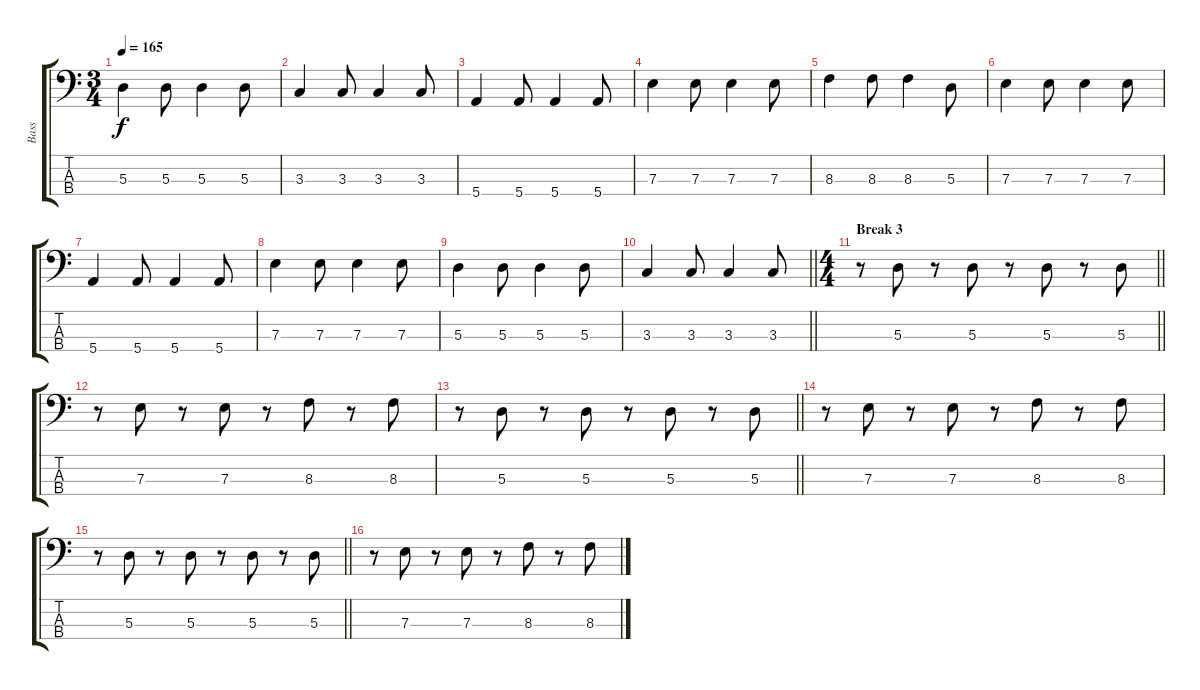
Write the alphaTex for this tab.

\track ("Bass" "Bass") {instrument electricbassfinger}
\staff {score tabs}
\tuning (G2 D2 A1 E1) {hide}
\ts (3 4)
\tempo 165
\clef f4
\ks c
5.3.4{dy f} 5.3.8 5.3.4 5.3.8 |
3.3.4 3.3.8 3.3.4 3.3.8 |
5.4.4{volume 13} 5.4.8 5.4.4 5.4.8 |
7.3.4 7.3.8 7.3.4 7.3.8 |
8.3.4 8.3.8 8.3.4 5.3.8 |
7.3.4 7.3.8 7.3.4 7.3.8 |
5.4.4 5.4.8 5.4.4 5.4.8 |
7.3.4 7.3.8 7.3.4 7.3.8 |
5.3.4 5.3.8 5.3.4 5.3.8 |
\barLineRight lightlight
3.3.4 3.3.8 3.3.4 3.3.8 |
\ts (4 4)
\section ("" "Break 3")
\barLineRight lightlight
r.8{volume 7} 5.3.8 r.8 5.3.8 r.8 5.3.8 r.8 5.3.8 |
r.8 7.3.8 r.8 7.3.8 r.8 8.3.8 r.8 8.3.8 |
\barLineRight lightlight
r.8 5.3.8 r.8 5.3.8 r.8 5.3.8 r.8 5.3.8 |
r.8 7.3.8 r.8 7.3.8 r.8 8.3.8 r.8 8.3.8 |
\barLineRight lightlight
r.8 5.3.8 r.8 5.3.8 r.8 5.3.8 r.8 5.3.8 |
r.8 7.3.8 r.8 7.3.8 r.8 8.3.8 r.8 8.3.8
